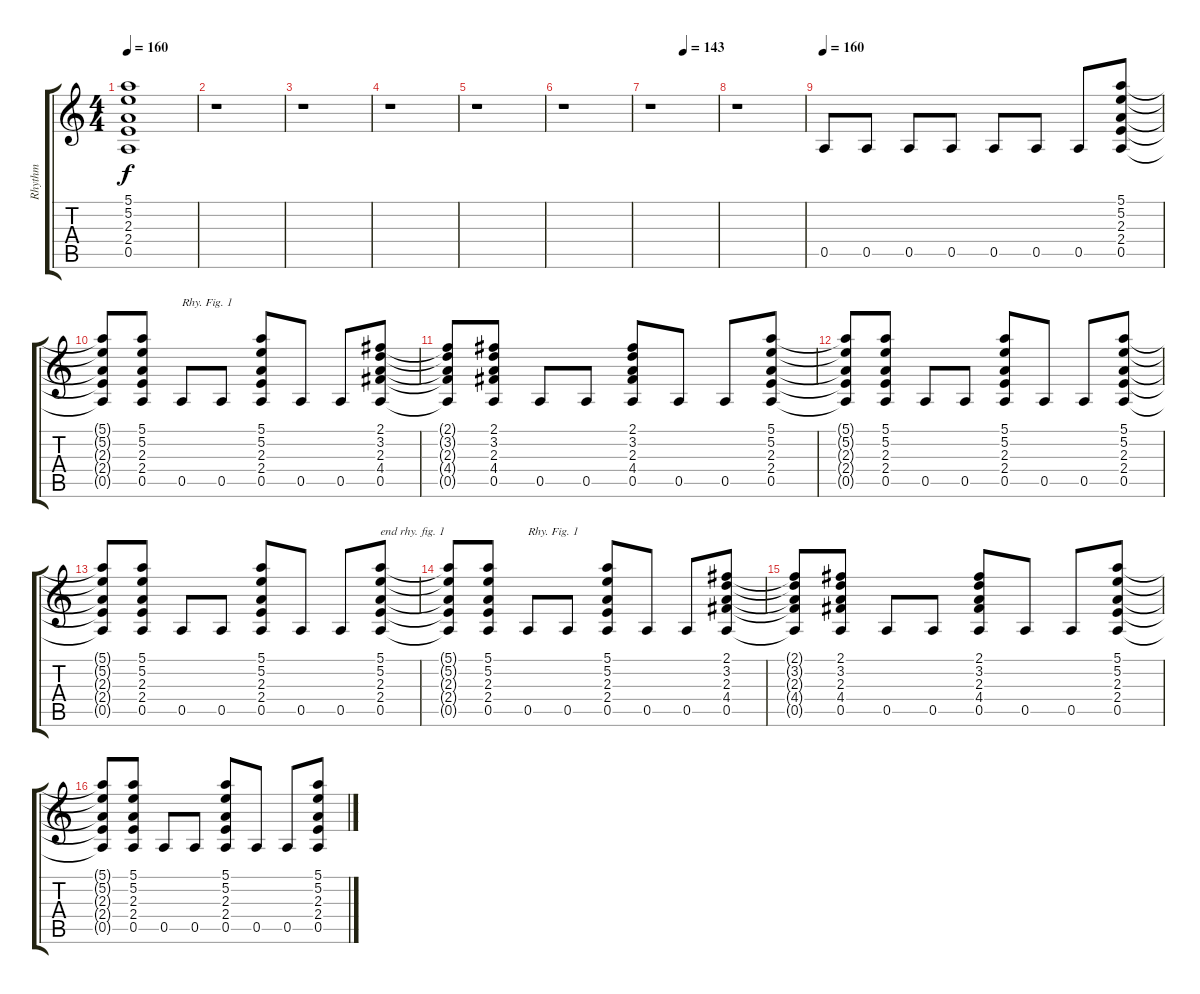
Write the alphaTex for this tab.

\track ("Rhythm" "Rhythm") {instrument overdrivenguitar}
\staff {score tabs}
\tuning (E4 B3 G3 D3 A2 E2) {hide}
\ts (4 4)
\tempo 160
\clef g2
\ks c
(5.1{t} 5.2{t} 2.3{t} 2.4{t} 0.5{t}).1{dy f} |
r.1 |
r.1 |
r.1 |
r.1 |
r.1 |
\tempo (143 0.5)
r.1 |
r.1 |
\tempo 160
0.5.8 0.5.8 0.5.8 0.5.8 0.5.8 0.5.8 0.5.8 (5.1 5.2 2.3 2.4 0.5).8 |
(5.1{t} 5.2{t} 2.3{t} 2.4{t} 0.5{t}).8 (5.1 5.2 2.3 2.4 0.5).8 0.5.8{txt "Rhy. Fig. 1"} 0.5.8 (5.1 5.2 2.3 2.4 0.5).8 0.5.8 0.5.8 (2.1 3.2 2.3 4.4 0.5).8 |
(2.1{t} 3.2{t} 2.3{t} 4.4{t} 0.5{t}).8 (2.1 3.2 2.3 4.4 0.5).8 0.5.8 0.5.8 (2.1 3.2 2.3 4.4 0.5).8 0.5.8 0.5.8 (5.1 5.2 2.3 2.4 0.5).8 |
(5.1{t} 5.2{t} 2.3{t} 2.4{t} 0.5{t}).8 (5.1 5.2 2.3 2.4 0.5).8 0.5.8 0.5.8 (5.1 5.2 2.3 2.4 0.5).8 0.5.8 0.5.8 (5.1 5.2 2.3 2.4 0.5).8 |
(5.1{t} 5.2{t} 2.3{t} 2.4{t} 0.5{t}).8 (5.1 5.2 2.3 2.4 0.5).8 0.5.8 0.5.8 (5.1 5.2 2.3 2.4 0.5).8 0.5.8 0.5.8 (5.1 5.2 2.3 2.4 0.5).8{txt "end rhy. fig. 1"} |
(5.1{t} 5.2{t} 2.3{t} 2.4{t} 0.5{t}).8 (5.1 5.2 2.3 2.4 0.5).8 0.5.8{txt "Rhy. Fig. 1"} 0.5.8 (5.1 5.2 2.3 2.4 0.5).8 0.5.8 0.5.8 (2.1 3.2 2.3 4.4 0.5).8 |
(2.1{t} 3.2{t} 2.3{t} 4.4{t} 0.5{t}).8 (2.1 3.2 2.3 4.4 0.5).8 0.5.8 0.5.8 (2.1 3.2 2.3 4.4 0.5).8 0.5.8 0.5.8 (5.1 5.2 2.3 2.4 0.5).8 |
(5.1{t} 5.2{t} 2.3{t} 2.4{t} 0.5{t}).8 (5.1 5.2 2.3 2.4 0.5).8 0.5.8 0.5.8 (5.1 5.2 2.3 2.4 0.5).8 0.5.8 0.5.8 (5.1 5.2 2.3 2.4 0.5).8
